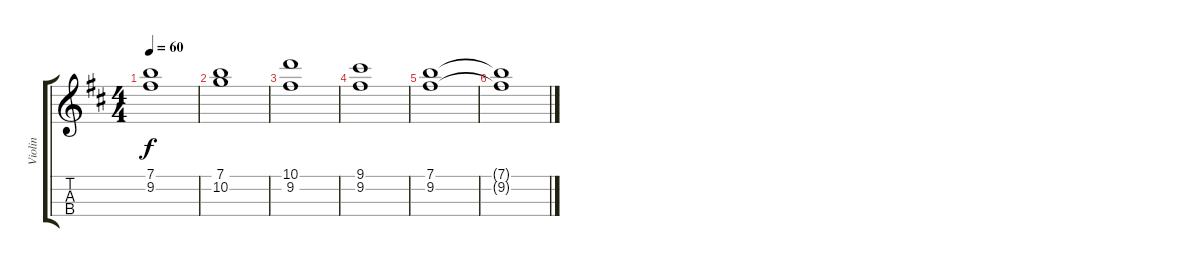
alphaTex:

\track ("Violin" "Violin") {instrument stringensemble1}
\staff {score tabs}
\tuning (E5 A4 D4 G3) {hide}
\ts (4 4)
\tempo 60
\clef g2
\ks bminor
(7.1 9.2).1{dy f} |
(7.1 10.2).1 |
(10.1 9.2).1 |
(9.1 9.2).1 |
(7.1 9.2).1 |
(7.1{t} 9.2{t}).1
